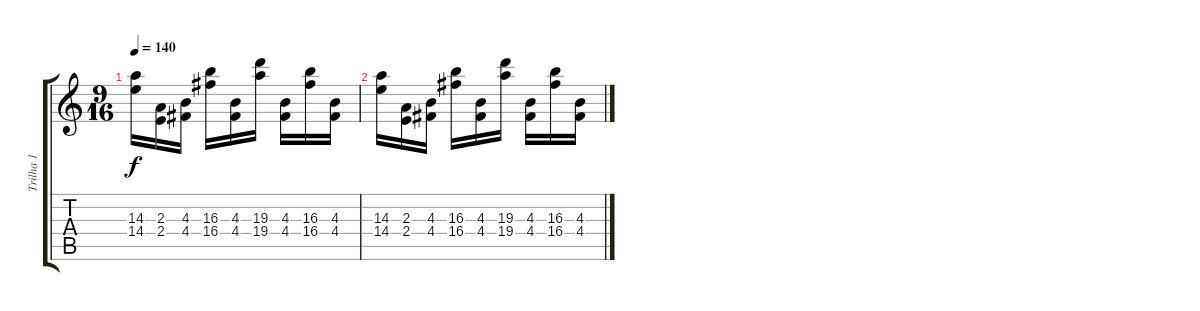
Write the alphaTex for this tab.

\track ("Trilha 1" "Trilha 1") {instrument distortionguitar}
\staff {score tabs}
\tuning (E4 B3 G3 D3 A2 E2) {hide}
\ts (9 16)
\tempo 140
\clef g2
\ks c
(14.3 14.4).16{dy f instrument distortionguitar} (2.3 2.4).16 (4.3 4.4).16 (16.3 16.4).16 (4.3 4.4).16 (19.3 19.4).16 (4.3 4.4).16 (16.3 16.4).16 (4.3 4.4).16 |
(14.3 14.4).16 (2.3 2.4).16 (4.3 4.4).16 (16.3 16.4).16 (4.3 4.4).16 (19.3 19.4).16 (4.3 4.4).16 (16.3 16.4).16 (4.3 4.4).16
